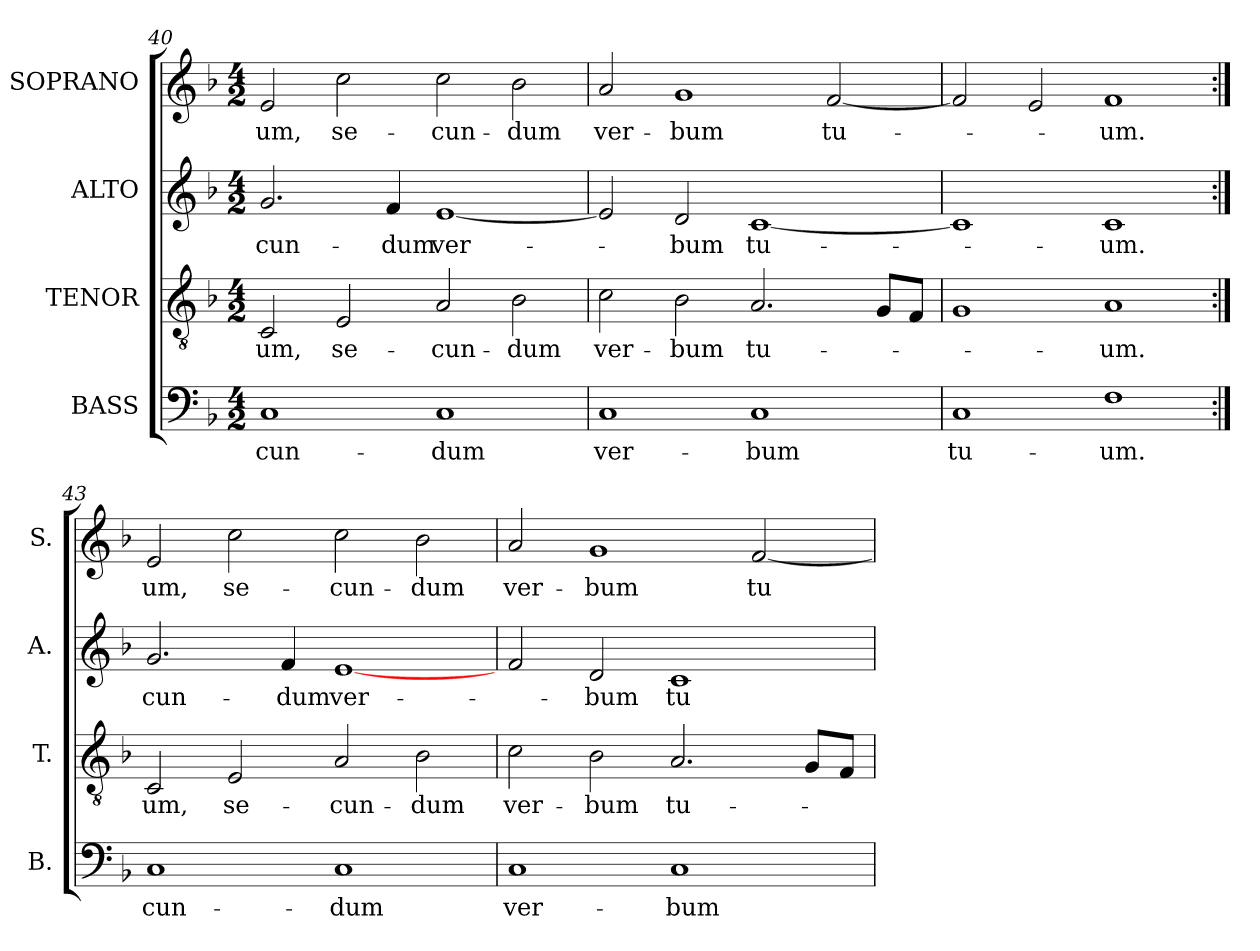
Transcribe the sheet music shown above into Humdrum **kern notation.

**kern	**text	**kern	**text	**kern	**text	**kern	**text
*part4	*part4	*part3	*part3	*part2	*part2	*part1	*part1
*staff4	*staff4	*staff3	*staff3	*staff2	*staff2	*staff1	*staff1
*I"BASS	*	*I"TENOR	*	*I"ALTO	*	*I"SOPRANO	*
*I'B.	*	*I'T.	*	*I'A.	*	*I'S.	*
!!LO:LB:g=z
*clefF4	*	*clefGv2	*	*clefG2	*	*clefG2	*
*	*	*ITrd7c12	*	*	*	*	*
*k[b-]	*	*k[b-]	*	*k[b-]	*	*k[b-]	*
*F:	*	*F:	*	*F:	*	*F:	*
*M4/2	*	*M4/2	*	*M4/2	*	*M4/2	*
=40	=40	=40	=40	=40	=40	=40	=40
!	!LO:LY:b:color=#000000	!	!	!	!	!	!
!	!	!	!LO:LY:b:color=#000000	!	!	!	!
!	!	!	!	!	!LO:LY:b:color=#000000	!	!
!	!	!	!	!	!	!	!LO:LY:b:color=#000000
1Ci	-cun-	2CCi/	-um,	2.gi/	-cun-	2ei/	-um,
!	!	!	!LO:LY:b:color=#000000	!	!	!	!
!	!	!	!	!	!	!	!LO:LY:b:color=#000000
.	.	2EEi/	se-	.	.	2cci\	se-
!	!	!	!	!	!LO:LY:b:color=#000000	!	!
.	.	.	.	4fi/	-dum	.	.
!	!LO:LY:b:color=#000000	!	!	!	!	!	!
!	!	!	!LO:LY:b:color=#000000	!	!	!	!
!	!	!	!	!	!LO:LY:b:color=#000000	!	!
!	!	!	!	!	!	!	!LO:LY:b:color=#000000
1Ci	-dum	2AAi/	-cun-	[<1ei	ver-	2cci\	-cun-
!	!	!	!LO:LY:b:color=#000000	!	!	!	!
!	!	!	!	!	!	!	!LO:LY:b:color=#000000
.	.	2BB-i\	-dum	.	.	2b-i\	-dum
=41	=41	=41	=41	=41	=41	=41	=41
!	!LO:LY:b:color=#000000	!	!	!	!	!	!
!	!	!	!LO:LY:b:color=#000000	!	!	!	!
!	!	!	!	!	!	!	!LO:LY:b:color=#000000
1Ci	ver-	2Ci\	ver-	2ei/]	.	2ai/	ver-
!	!	!	!LO:LY:b:color=#000000	!	!	!	!
!	!	!	!	!	!LO:LY:b:color=#000000	!	!
!	!	!	!	!	!	!	!LO:LY:b:color=#000000
.	.	2BB-i\	-bum	2di/	-bum	1gi	-bum
!	!LO:LY:b:color=#000000	!	!	!	!	!	!
!	!	!	!LO:LY:b:color=#000000	!	!	!	!
!	!	!	!	!	!LO:LY:b:color=#000000	!	!
1Ci	-bum	2.AAi/	tu-	[<1ci	tu-	.	.
!	!	!	!	!	!	!	!LO:LY:b:color=#000000
.	.	.	.	.	.	[<2fi/	tu-
.	.	8GGi/L	.	.	.	.	.
.	.	8FFi/J	.	.	.	.	.
=42	=42	=42	=42	=42	=42	=42	=42
!	!LO:LY:b:color=#000000	!	!	!	!	!	!
1Ci	tu-	1GGi	.	1ci]	.	2fi/]	.
.	.	.	.	.	.	2ei/	.
!	!LO:LY:b:color=#000000	!	!	!	!	!	!
!	!	!	!LO:LY:b:color=#000000	!	!	!	!
!	!	!	!	!	!LO:LY:b:color=#000000	!	!
!	!	!	!	!	!	!	!LO:LY:b:color=#000000
1Fi	-um.	1AAi	-um.	1ci	-um.	1fi	-um.
=43:|!	=43:|!	=43:|!	=43:|!	=43:|!	=43:|!	=43:|!	=43:|!
!	!LO:LY:b:color=#000000	!	!	!	!	!	!
!	!	!	!LO:LY:b:color=#000000	!	!	!	!
!	!	!	!	!	!LO:LY:b:color=#000000	!	!
!	!	!	!	!	!	!	!LO:LY:b:color=#000000
1Ci	cun-	2CCi/	um,	2.gi/	cun-	2ei/	um,
!	!	!	!LO:LY:b:color=#000000	!	!	!	!
!	!	!	!	!	!	!	!LO:LY:b:color=#000000
.	.	2EEi/	se-	.	.	2cci\	se-
!	!	!	!	!	!LO:LY:b:color=#000000	!	!
.	.	.	.	4fi/	-dum	.	.
!	!LO:LY:b:color=#000000	!	!	!	!	!	!
!	!	!	!LO:LY:b:color=#000000	!	!	!	!
!	!	!	!	!	!LO:LY:b:color=#000000	!	!
!	!	!	!	!	!	!	!LO:LY:b:color=#000000
1Ci	-dum	2AAi/	-cun-	[<1ei	ver-	2cci\	-cun-
!	!	!	!LO:LY:b:color=#000000	!	!	!	!
!	!	!	!	!	!	!	!LO:LY:b:color=#000000
.	.	2BB-i\	-dum	.	.	2b-i\	-dum
=44	=44	=44	=44	=44	=44	=44	=44
!	!LO:LY:b:color=#000000	!	!	!	!	!	!
!	!	!	!LO:LY:b:color=#000000	!	!	!	!
!	!	!	!	!	!	!	!LO:LY:b:color=#000000
1Ci	ver-	2Ci\	ver-	2fi/	.	2ai/	ver-
!	!	!	!LO:LY:b:color=#000000	!	!	!	!
!	!	!	!	!	!LO:LY:b:color=#000000	!	!
!	!	!	!	!	!	!	!LO:LY:b:color=#000000
.	.	2BB-i\	-bum	2di/	-bum	1gi	-bum
!	!LO:LY:b:color=#000000	!	!	!	!	!	!
!	!	!	!LO:LY:b:color=#000000	!	!	!	!
!	!	!	!	!	!LO:LY:b:color=#000000	!	!
1Ci	-bum	2.AAi/	tu-	1ci	tu-	.	.
!	!	!	!	!	!	!	!LO:LY:b:color=#000000
.	.	.	.	.	.	[<2fi/	tu-
.	.	8GGi/L	.	.	.	.	.
.	.	8FFi/J	.	.	.	.	.
=	=	=	=	=	=	=	=
*-	*-	*-	*-	*-	*-	*-	*-
